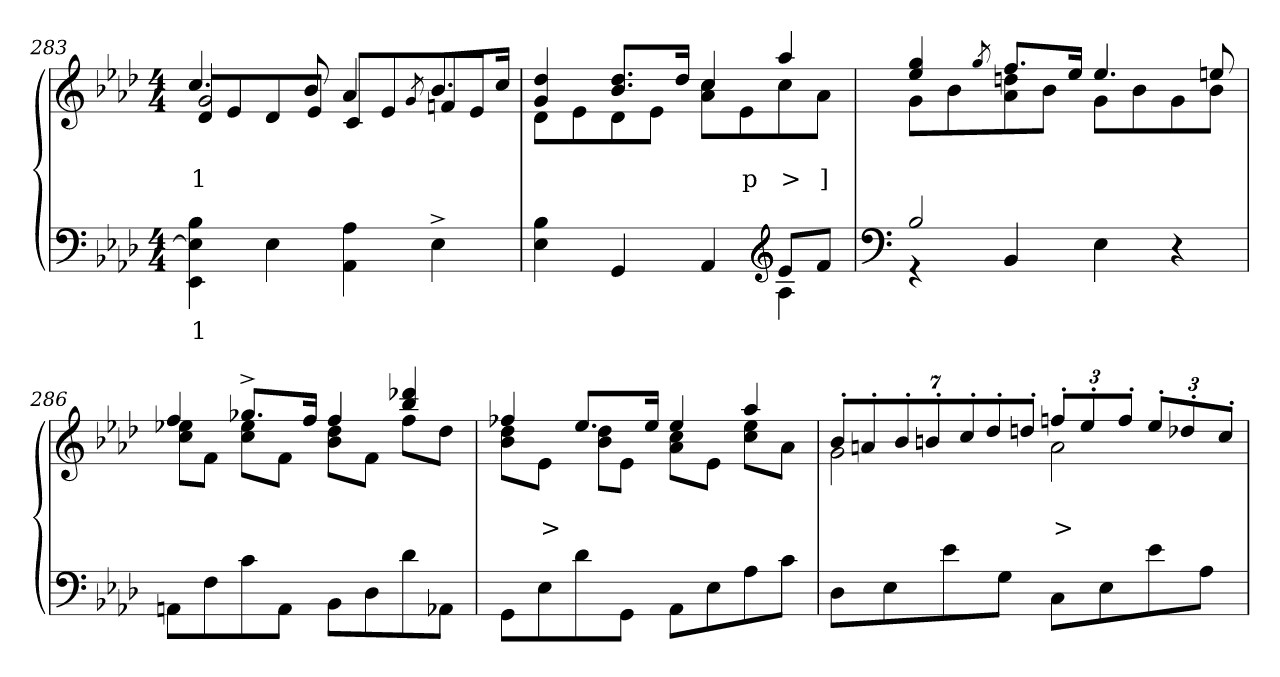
**kern	**text	**kern	**text	**text
*part2	*part2	*part1	*part1	*part1
*staff2	*staff2	*staff1	*staff1	*staff1
*clefF4	*	*clefG2	*	*
*k[b-e-a-d-]	*	*k[b-e-a-d-]	*	*
*M4/4	*	*M4/4	*	*
=283	=283	=283	=283	=283
*	*	*^	*	*
*	*	*	*^	*	*
4B-\ 4E-\] 4EE-\	1	4.cc	2g/	8d-L	.	1
.	.	.	.	8e-	.	.
4E-	.	.	.	8d-	.	.
.	.	8b-	.	8e-J	.	.
4A- 4AA-	.	4a-	2ryy	8cL	.	.
.	.	.	.	8e-	.	.
.	.	8qg/	.	.	.	.
4E-^>	.	8.b-L	.	8fn	.	.
.	.	.	.	8e-J	.	.
.	.	16ccJk	.	.	.	.
*	*	*	*v	*v	*	*
=284	=284	=284	=284	=284	=284
*^	*	*	*	*	*
4ryy	4B- 4E-	.	4dd- 4g	8d-L	.	.
.	.	.	.	8e-	.	.
4GG	2ryy	.	8.dd- 8.b-L	8d-	.	.
.	.	.	.	8e-J	.	.
.	.	.	16dd-Jk	.	.	.
4AA-	.	.	4cc	8cc 8a-L	.	.
.	.	.	.	8e-	.	p
*clefG2	*	*	*	*	*	*
8e-L	4A-	.	4aa-	8cc	.	>
8fJ	.	.	.	8a-J	.	]
=285	=285	=285	=285	=285	=285	=285
*clefF4	*	*	*	*	*	*
2B-	4r	.	4gg 4ee-	8gL	.	.
.	.	.	.	8b-	.	.
.	.	.	8qgg/	.	.	.
.	4BB-/	.	8.ffL	8ddn 8a-	.	.
.	.	.	.	8b-J	.	.
.	.	.	16ee-Jk	.	.	.
2ryy	4E-	.	4.ee-	8gL	.	.
.	.	.	.	8b-	.	.
.	4r	.	.	8g	.	.
.	.	.	8een	8b-J	.	.
*v	*v	*	*	*	*	*
=286	=286	=286	=286	=286	=286
8AAnL	.	4ff	8ee-X 8ccL	.	.
8F	.	.	8fJ	.	.
8c	.	8.gg-X^>L	8ee- 8ccL	.	.
8AAJ	.	.	8fJ	.	.
.	.	16ffJk	.	.	.
8BB-L	.	4ff	8dd- 8b-L	.	.
8D-	.	.	8fJ	.	.
8d-	.	4ddd-X 4bb-	8ffL	.	.
8AA-XJ	.	.	8dd-J	.	.
=287	=287	=287	=287	=287	=287
8GG\L	.	4ff-X	8dd- 8b-L	.	.
8E-\	.	.	8e-J	.	>
8d-\	.	8.ee-L	8dd- 8b-L	.	.
8GG/J	.	.	8e-J	.	.
.	.	16ee-Jk	.	.	.
8AA-L	.	4ee-	8cc 8a-L	.	.
8E-	.	.	8e-J	.	.
8A-	.	4aa-	8ee- 8ccL	.	.
8cJ	.	.	8a-J	.	.
=288	=288	=288	=288	=288	=288
8D-L	.	14b-'>L	2g	.	.
.	.	14an'>	.	.	.
8E-	.	.	.	.	.
.	.	14b-'>	.	.	.
.	.	14bn'>	.	.	.
8e-	.	.	.	.	.
.	.	14cc'>	.	.	.
.	.	14dd-'>	.	.	.
8GJ	.	.	.	.	.
.	.	14ddn'>J	.	.	.
8CL	.	12ffn'>L	2a	.	>
.	.	12ee-'>	.	.	.
8E-	.	.	.	.	.
.	.	12ff'>J	.	.	.
8e-	.	12ee-'>L	.	.	.
.	.	12dd-X'>	.	.	.
8A-J	.	.	.	.	.
.	.	12cc'>J	.	.	.
*	*	*v	*v	*	*
=	=	=	=	=
*-	*-	*-	*-	*-
